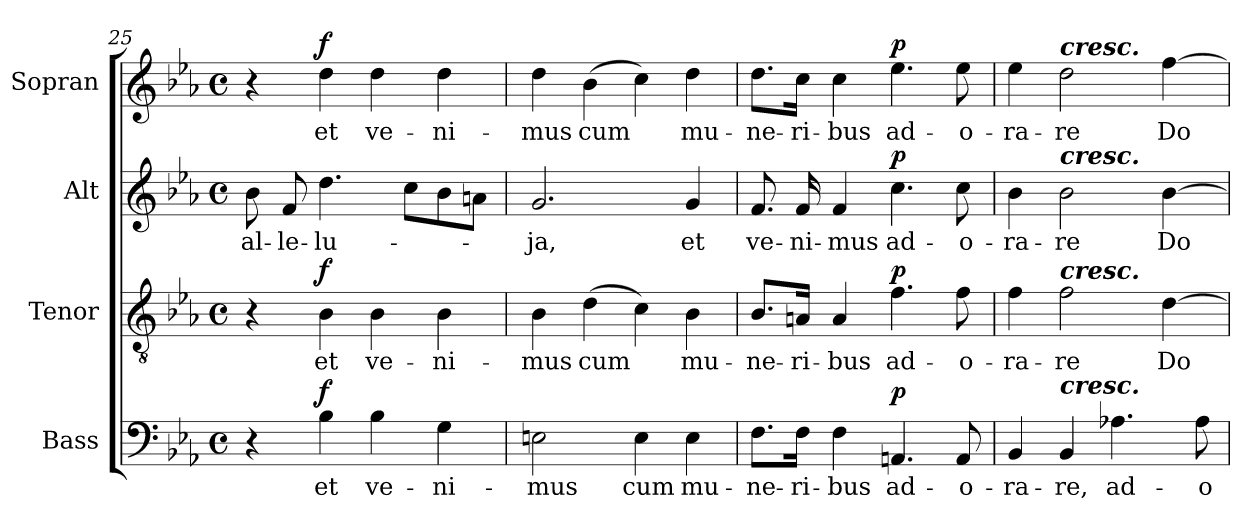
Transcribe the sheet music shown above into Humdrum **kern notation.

**kern	**text	**dynam	**kern	**text	**dynam	**kern	**text	**dynam	**kern	**text	**dynam
*part4	*part4	*part4	*part3	*part3	*part3	*part2	*part2	*part2	*part1	*part1	*part1
*staff4	*staff4	*staff4	*staff3	*staff3	*staff3	*staff2	*staff2	*staff2	*staff1	*staff1	*staff1
*I"Bass	*	*	*I"Tenor	*	*	*I"Alt	*	*	*I"Sopran	*	*
*I'B.	*	*	*I'T.	*	*	*I'A.	*	*	*I'S.	*	*
*clefF4	*	*	*clefGv2	*	*	*clefG2	*	*	*clefG2	*	*
*k[b-e-a-]	*	*	*k[b-e-a-]	*	*	*k[b-e-a-]	*	*	*k[b-e-a-]	*	*
*E-:	*	*	*E-:	*	*	*E-:	*	*	*E-:	*	*
*M4/4	*	*	*M4/4	*	*	*M4/4	*	*	*M4/4	*	*
*met(c)	*	*	*met(c)	*	*	*met(c)	*	*	*met(c)	*	*
=25	=25	=25	=25	=25	=25	=25	=25	=25	=25	=25	=25
!	!	!	!	!	!	!	!LO:LY:b	!	!	!	!
4r	.	.	4r	.	.	8b-\	al-	.	4r	.	.
!	!	!	!	!	!	!	!LO:LY:b	!	!	!	!
.	.	.	.	.	.	8f/	-le-	.	.	.	.
!	!LO:LY:b	!LO:DY:a	!	!LO:LY:b	!LO:DY:a	!	!LO:LY:b	!	!	!LO:LY:b	!LO:DY:a
4B-\	et	f	4B-\	et	f	4.dd\	-lu-	.	4dd\	et	f
!	!LO:LY:b	!	!	!LO:LY:b	!	!	!	!	!	!LO:LY:b	!
4B-\	ve-	.	4B-\	ve-	.	.	.	.	4dd\	ve-	.
.	.	.	.	.	.	8cc\L	.	.	.	.	.
!	!LO:LY:b	!	!	!LO:LY:b	!	!	!	!	!	!LO:LY:b	!
4G\	-ni-	.	4B-\	-ni-	.	8b-\	.	.	4dd\	-ni-	.
.	.	.	.	.	.	8an\J	.	.	.	.	.
=26	=26	=26	=26	=26	=26	=26	=26	=26	=26	=26	=26
!	!LO:LY:b	!	!	!LO:LY:b	!	!	!LO:LY:b	!	!	!LO:LY:b	!
2En\	-mus	.	4B-\	-mus	.	2.g/	-ja,	.	4dd\	-mus	.
!	!	!	!	!LO:LY:b	!	!	!	!	!	!LO:LY:b	!
.	.	.	(>4d\	cum	.	.	.	.	(>4b-\	cum	.
!	!LO:LY:b	!	!	!	!	!	!	!	!	!	!
4E\	cum	.	4c\)	.	.	.	.	.	4cc\)	.	.
!	!LO:LY:b	!	!	!LO:LY:b	!	!	!LO:LY:b	!	!	!LO:LY:b	!
4E\	mu-	.	4B-\	mu-	.	4g/	et	.	4dd\	mu-	.
!!LO:PB:g=z
=27	=27	=27	=27	=27	=27	=27	=27	=27	=27	=27	=27
!	!LO:LY:b	!	!	!LO:LY:b	!	!	!LO:LY:b	!	!	!LO:LY:b	!
8.F\L	-ne-	.	8.B-/L	-ne-	.	8.f/	ve-	.	8.dd\L	-ne-	.
!	!LO:LY:b	!	!	!LO:LY:b	!	!	!LO:LY:b	!	!	!LO:LY:b	!
16F\Jk	-ri-	.	16An/Jk	-ri-	.	16f/	-ni-	.	16cc\Jk	-ri-	.
!	!LO:LY:b	!	!	!LO:LY:b	!	!	!LO:LY:b	!	!	!LO:LY:b	!
4F\	-bus	.	4A/	-bus	.	4f/	-mus	.	4cc\	-bus	.
!	!LO:LY:b	!LO:DY:a	!	!LO:LY:b	!LO:DY:a	!	!LO:LY:b	!LO:DY:a	!	!LO:LY:b	!LO:DY:a
4.AAn/	ad-	p	4.f\	ad-	p	4.cc\	ad-	p	4.ee-\	ad-	p
!	!LO:LY:b	!	!	!LO:LY:b	!	!	!LO:LY:b	!	!	!LO:LY:b	!
8AA/	-o-	.	8f\	-o-	.	8cc\	-o-	.	8ee-\	-o-	.
=28	=28	=28	=28	=28	=28	=28	=28	=28	=28	=28	=28
!	!LO:LY:b	!	!	!LO:LY:b	!	!	!LO:LY:b	!	!	!LO:LY:b	!
4BB-/	-ra-	.	4f\	-ra-	.	4b-\	-ra-	.	4ee-\	-ra-	.
!	!	!	!	!	!	!	!	!	!LO:TX:a:Bi:t=cresc.	!	!
!	!	!	!	!	!	!LO:TX:a:Bi:t=cresc.	!	!	!	!	!
!	!	!	!LO:TX:a:Bi:t=cresc.	!	!	!	!	!	!	!	!
!LO:TX:a:Bi:t=cresc.	!	!	!	!	!	!	!	!	!	!	!
!	!LO:LY:b	!	!	!LO:LY:b	!	!	!LO:LY:b	!	!	!LO:LY:b	!
4BB-/	-re,	.	2f\	-re	.	2b-\	-re	.	2dd\	-re	.
!	!LO:LY:b	!	!	!	!	!	!	!	!	!	!
4.A-X\	ad-	.	.	.	.	.	.	.	.	.	.
!	!	!	!	!LO:LY:b	!	!	!LO:LY:b	!	!	!LO:LY:b	!
.	.	.	[4d\	Do-	.	[4b-\	Do-	.	[4ff\	Do-	.
!	!LO:LY:b	!	!	!	!	!	!	!	!	!	!
8A-\	-o-	.	.	.	.	.	.	.	.	.	.
=	=	=	=	=	=	=	=	=	=	=	=
*-	*-	*-	*-	*-	*-	*-	*-	*-	*-	*-	*-
